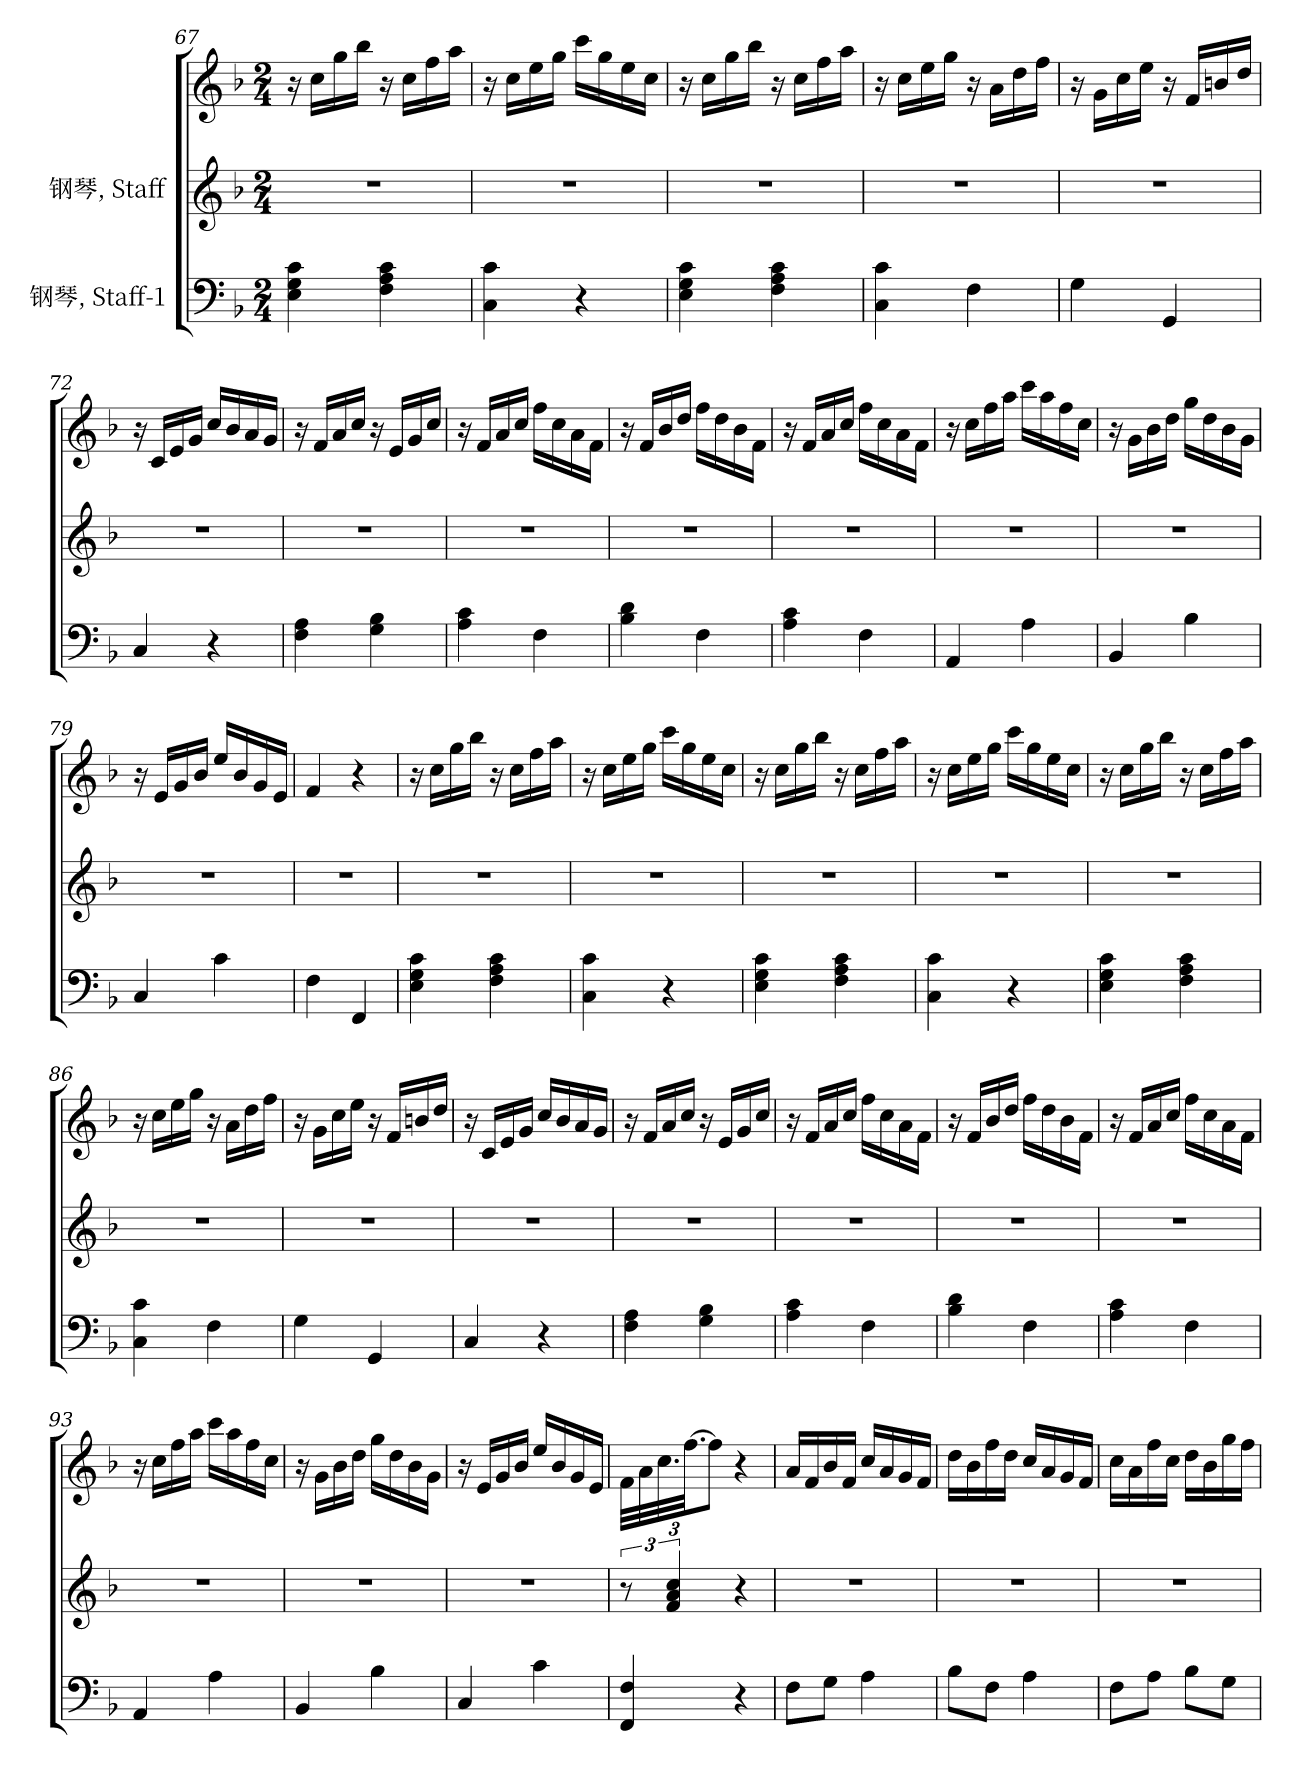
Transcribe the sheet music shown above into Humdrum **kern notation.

**kern	**kern	**kern
*part2	*part1	*part1
*staff3	*staff2	*staff1
*I"钢琴, Staff-1	*I"钢琴, Staff	*
*clefF4	*clefG2	*clefG2
*k[b-]	*k[b-]	*k[b-]
*M2/4	*M2/4	*M2/4
=67	=67	=67
4E\ 4G\ 4c\	2r	16r
.	.	16cc\LL
.	.	16gg\
.	.	16bb-\JJ
4F\ 4A\ 4c\	.	16r
.	.	16cc\LL
.	.	16ff\
.	.	16aa\JJ
=68	=68	=68
4C\ 4c\	2r	16r
.	.	16cc\LL
.	.	16ee\
.	.	16gg\JJ
4r	.	16ccc\LL
.	.	16gg\
.	.	16ee\
.	.	16cc\JJ
!!LO:LB:g=z
=69	=69	=69
4E\ 4G\ 4c\	2r	16r
.	.	16cc\LL
.	.	16gg\
.	.	16bb-\JJ
4F\ 4A\ 4c\	.	16r
.	.	16cc\LL
.	.	16ff\
.	.	16aa\JJ
=70	=70	=70
4C\ 4c\	2r	16r
.	.	16cc\LL
.	.	16ee\
.	.	16gg\JJ
4F\	.	16r
.	.	16a\LL
.	.	16dd\
.	.	16ff\JJ
=71	=71	=71
4G\	2r	16r
.	.	16g\LL
.	.	16cc\
.	.	16ee\JJ
4GG/	.	16r
.	.	16f/LL
.	.	16bn/
.	.	16dd/JJ
=72	=72	=72
*	*	*MM105
4C/	2r	16r
.	.	16c/LL
.	.	16e/
.	.	16g/JJ
4r	.	16cc/LL
.	.	16b-/
.	.	16a/
.	.	16g/JJ
=73	=73	=73
*	*	*MM140
4F\ 4A\	2r	16r
.	.	16f/LL
.	.	16a/
.	.	16cc/JJ
4G\ 4B-\	.	16r
.	.	16e/LL
.	.	16g/
.	.	16cc/JJ
!!LO:LB:g=z
=74	=74	=74
4A\ 4c\	2r	16r
.	.	16f/LL
.	.	16a/
.	.	16cc/JJ
4F\	.	16ff\LL
.	.	16cc\
.	.	16a\
.	.	16f\JJ
=75	=75	=75
4B-\ 4d\	2r	16r
.	.	16f/LL
.	.	16b-/
.	.	16dd/JJ
4F\	.	16ff\LL
.	.	16dd\
.	.	16b-\
.	.	16f\JJ
=76	=76	=76
4A\ 4c\	2r	16r
.	.	16f/LL
.	.	16a/
.	.	16cc/JJ
4F\	.	16ff\LL
.	.	16cc\
.	.	16a\
.	.	16f\JJ
=77	=77	=77
4AA/	2r	16r
.	.	16cc\LL
.	.	16ff\
.	.	16aa\JJ
4A\	.	16ccc\LL
.	.	16aa\
.	.	16ff\
.	.	16cc\JJ
=78	=78	=78
4BB-/	2r	16r
.	.	16g\LL
.	.	16b-\
.	.	16dd\JJ
4B-\	.	16gg\LL
.	.	16dd\
.	.	16b-\
.	.	16g\JJ
!!LO:PB:g=z
=79	=79	=79
4C/	2r	16r
.	.	16e/LL
.	.	16g/
.	.	16b-/JJ
4c\	.	16ee/LL
.	.	16b-/
.	.	16g/
.	.	16e/JJ
=80	=80	=80
4F\	2r	4f/
4FF/	.	4r
=81	=81	=81
4E\ 4G\ 4c\	2r	16r
.	.	16cc\LL
.	.	16gg\
.	.	16bb-\JJ
4F\ 4A\ 4c\	.	16r
.	.	16cc\LL
.	.	16ff\
.	.	16aa\JJ
=82	=82	=82
4C\ 4c\	2r	16r
.	.	16cc\LL
.	.	16ee\
.	.	16gg\JJ
4r	.	16ccc\LL
.	.	16gg\
.	.	16ee\
.	.	16cc\JJ
=83	=83	=83
4E\ 4G\ 4c\	2r	16r
.	.	16cc\LL
.	.	16gg\
.	.	16bb-\JJ
4F\ 4A\ 4c\	.	16r
.	.	16cc\LL
.	.	16ff\
.	.	16aa\JJ
!!LO:LB:g=z
=84	=84	=84
4C\ 4c\	2r	16r
.	.	16cc\LL
.	.	16ee\
.	.	16gg\JJ
4r	.	16ccc\LL
.	.	16gg\
.	.	16ee\
.	.	16cc\JJ
=85	=85	=85
4E\ 4G\ 4c\	2r	16r
.	.	16cc\LL
.	.	16gg\
.	.	16bb-\JJ
4F\ 4A\ 4c\	.	16r
.	.	16cc\LL
.	.	16ff\
.	.	16aa\JJ
=86	=86	=86
4C\ 4c\	2r	16r
.	.	16cc\LL
.	.	16ee\
.	.	16gg\JJ
4F\	.	16r
.	.	16a\LL
.	.	16dd\
.	.	16ff\JJ
=87	=87	=87
4G\	2r	16r
.	.	16g\LL
.	.	16cc\
.	.	16ee\JJ
4GG/	.	16r
.	.	16f/LL
.	.	16bn/
.	.	16dd/JJ
=88	=88	=88
*	*	*MM105
4C/	2r	16r
.	.	16c/LL
.	.	16e/
.	.	16g/JJ
4r	.	16cc/LL
.	.	16b-/
.	.	16a/
.	.	16g/JJ
!!LO:LB:g=z
=89	=89	=89
*	*	*MM140
4F\ 4A\	2r	16r
.	.	16f/LL
.	.	16a/
.	.	16cc/JJ
4G\ 4B-\	.	16r
.	.	16e/LL
.	.	16g/
.	.	16cc/JJ
=90	=90	=90
4A\ 4c\	2r	16r
.	.	16f/LL
.	.	16a/
.	.	16cc/JJ
4F\	.	16ff\LL
.	.	16cc\
.	.	16a\
.	.	16f\JJ
=91	=91	=91
4B-\ 4d\	2r	16r
.	.	16f/LL
.	.	16b-/
.	.	16dd/JJ
4F\	.	16ff\LL
.	.	16dd\
.	.	16b-\
.	.	16f\JJ
=92	=92	=92
4A\ 4c\	2r	16r
.	.	16f/LL
.	.	16a/
.	.	16cc/JJ
4F\	.	16ff\LL
.	.	16cc\
.	.	16a\
.	.	16f\JJ
=93	=93	=93
4AA/	2r	16r
.	.	16cc\LL
.	.	16ff\
.	.	16aa\JJ
4A\	.	16ccc\LL
.	.	16aa\
.	.	16ff\
.	.	16cc\JJ
!!LO:LB:g=z
=94	=94	=94
4BB-/	2r	16r
.	.	16g\LL
.	.	16b-\
.	.	16dd\JJ
4B-\	.	16gg\LL
.	.	16dd\
.	.	16b-\
.	.	16g\JJ
=95	=95	=95
4C/	2r	16r
.	.	16e/LL
.	.	16g/
.	.	16b-/JJ
4c\	.	16ee/LL
.	.	16b-/
.	.	16g/
.	.	16e/JJ
=96	=96	=96
4FF/ 4F/	12r	32f\LLL
.	.	32a\
*	*	*Xbrackettup
.	.	48.cc\
.	6f/ 6a/ 6cc/	.
.	.	[48.ff\JJ
.	.	8ff\J]
4r	4r	4r
=97	=97	=97
8F\L	2r	16a/LL
.	.	16f/
8G\J	.	16b-/
.	.	16f/JJ
4A\	.	16cc/LL
.	.	16a/
.	.	16g/
.	.	16f/JJ
=98	=98	=98
8B-\L	2r	16dd\LL
.	.	16b-\
8F\J	.	16ff\
.	.	16dd\JJ
4A\	.	16cc/LL
.	.	16a/
.	.	16g/
.	.	16f/JJ
!!LO:PB:g=z
=99	=99	=99
8F\L	2r	16cc\LL
.	.	16a\
8A\J	.	16ff\
.	.	16cc\JJ
8B-\L	.	16dd\LL
.	.	16b-\
8G\J	.	16gg\
.	.	16ff\JJ
=	=	=
*-	*-	*-
